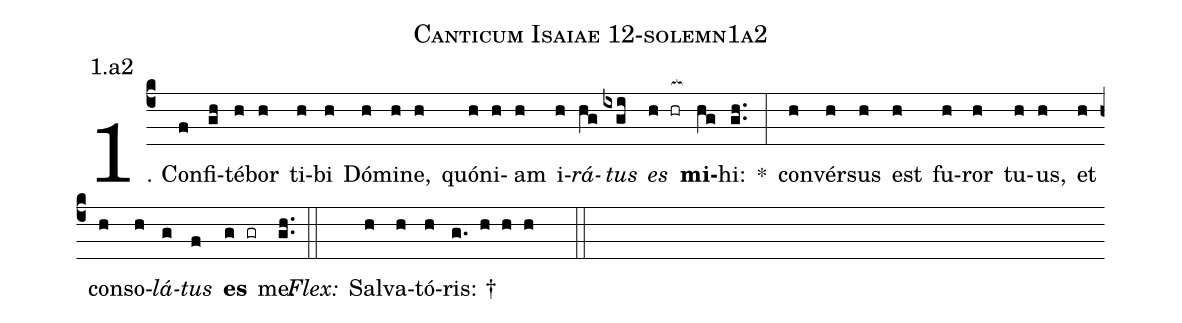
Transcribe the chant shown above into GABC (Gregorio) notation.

name: Canticum Isaiae 12-solemn1a2;
annotation: 1.a2;
%%
(c4)1. Con(f)fi(gh)té(h)bor(h) ti(h)bi(h) Dó(h)mi(h)ne,(h) quón(h)i(h)am(h) i(h)<i>rá</i>(hg)<i>tus</i>(ixgi) <i>es</i>(h hr[ocb:1{]) <b>mi</b>(hg[ocb:0}])hi:(gh..) *(:) con(h)vér(h)sus(h) est(h) fu(h)ror(h) tu(h)us,(h) et(h) con(h)so(h)<i>lá</i>(g)<i>tus</i>(f) <b>es</b>(g gr) me.(gh..) (::)
<i>Flex:</i>()  Sal(h)va(h)tó(h)ris: †(g. h h h  ::)
